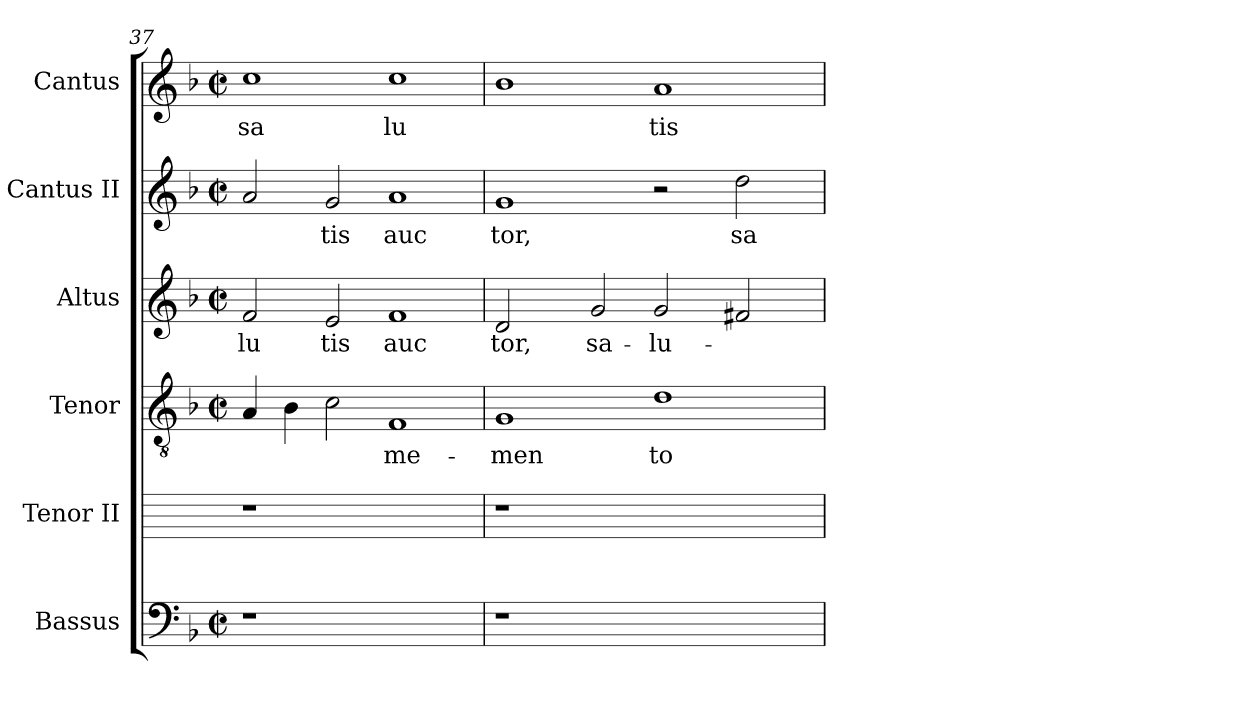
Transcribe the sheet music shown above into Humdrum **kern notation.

**kern	**kern	**kern	**text	**kern	**text	**kern	**text	**kern	**text
*part6	*part5	*part4	*part4	*part3	*part3	*part2	*part2	*part1	*part1
*staff6	*staff5	*staff4	*staff4	*staff3	*staff3	*staff2	*staff2	*staff1	*staff1
*I"Bassus	*I"Tenor II	*I"Tenor	*	*I"Altus	*	*I"Cantus II	*	*I"Cantus	*
*I'Bassus	*	*I'Tenor	*	*I'Altus	*	*I'Cantus II	*	*	*
*clefF4	*	*clefGv2	*	*clefG2	*	*clefG2	*	*clefG2	*
*k[b-]	*	*k[b-]	*	*k[b-]	*	*k[b-]	*	*k[b-]	*
*F:	*	*F:	*	*F:	*	*F:	*	*F:	*
*M2/2	*	*M2/2	*	*M2/2	*	*M2/2	*	*M2/2	*
*met(c|)	*	*met(c|)	*	*met(c|)	*	*met(c|)	*	*met(c|)	*
=37	=37	=37	=37	=37	=37	=37	=37	=37	=37
!	!	!	!	!	!LO:LY:b:cj	!	!	!	!LO:LY:b:cj
1r	1r	4A/	.	2f/	lu	2a/	.	1cc	sa
.	.	4B-\	.	.	.	.	.	.	.
!	!	!	!	!	!LO:LY:b:cj	!	!LO:LY:b:cj	!	!
.	.	2c\	.	2e/	tis	2g/	tis	.	.
!	!	!	!LO:LY:b:cj	!	!LO:LY:b:cj	!	!LO:LY:b:cj	!	!LO:LY:b:cj
1ryy	1ryy	1F	me-	1f	auc	1a	auc	1cc	lu
!!LO:LB:g=z
=38	=38	=38	=38	=38	=38	=38	=38	=38	=38
!	!	!	!LO:LY:b:cj	!	!LO:LY:b:cj	!	!LO:LY:b:cj	!	!
*	*	*	*	*	*	*	*	*^	*
1r	1r	1G	-men	2d/	tor,	1g	tor,	1b-	4ryy	.
.	.	.	.	.	.	.	.	.	16.ryy	.
.	.	.	.	.	.	.	.	.	1ryy	.
!	!	!	!	!	!LO:LY:b:cj	!	!	!	!	!
.	.	.	.	2g/	sa-	.	.	.	.	.
!	!	!	!LO:LY:b:cj	!	!LO:LY:b:cj	!	!	!	!	!LO:LY:b:cj
1ryy	1ryy	1d	to	2g/	-lu-	2r	.	1a	.	tis
.	.	.	.	.	.	.	.	.	2ryy	.
!	!	!	!	!	!	!	!LO:LY:b:cj	!	!	!
.	.	.	.	2f#X/	.	2dd\	sa	.	.	.
.	.	.	.	.	.	.	.	.	8ryy	.
.	.	.	.	.	.	.	.	.	32ryy	.
*	*	*	*	*	*	*	*	*v	*v	*
=	=	=	=	=	=	=	=	=	=
*-	*-	*-	*-	*-	*-	*-	*-	*-	*-
